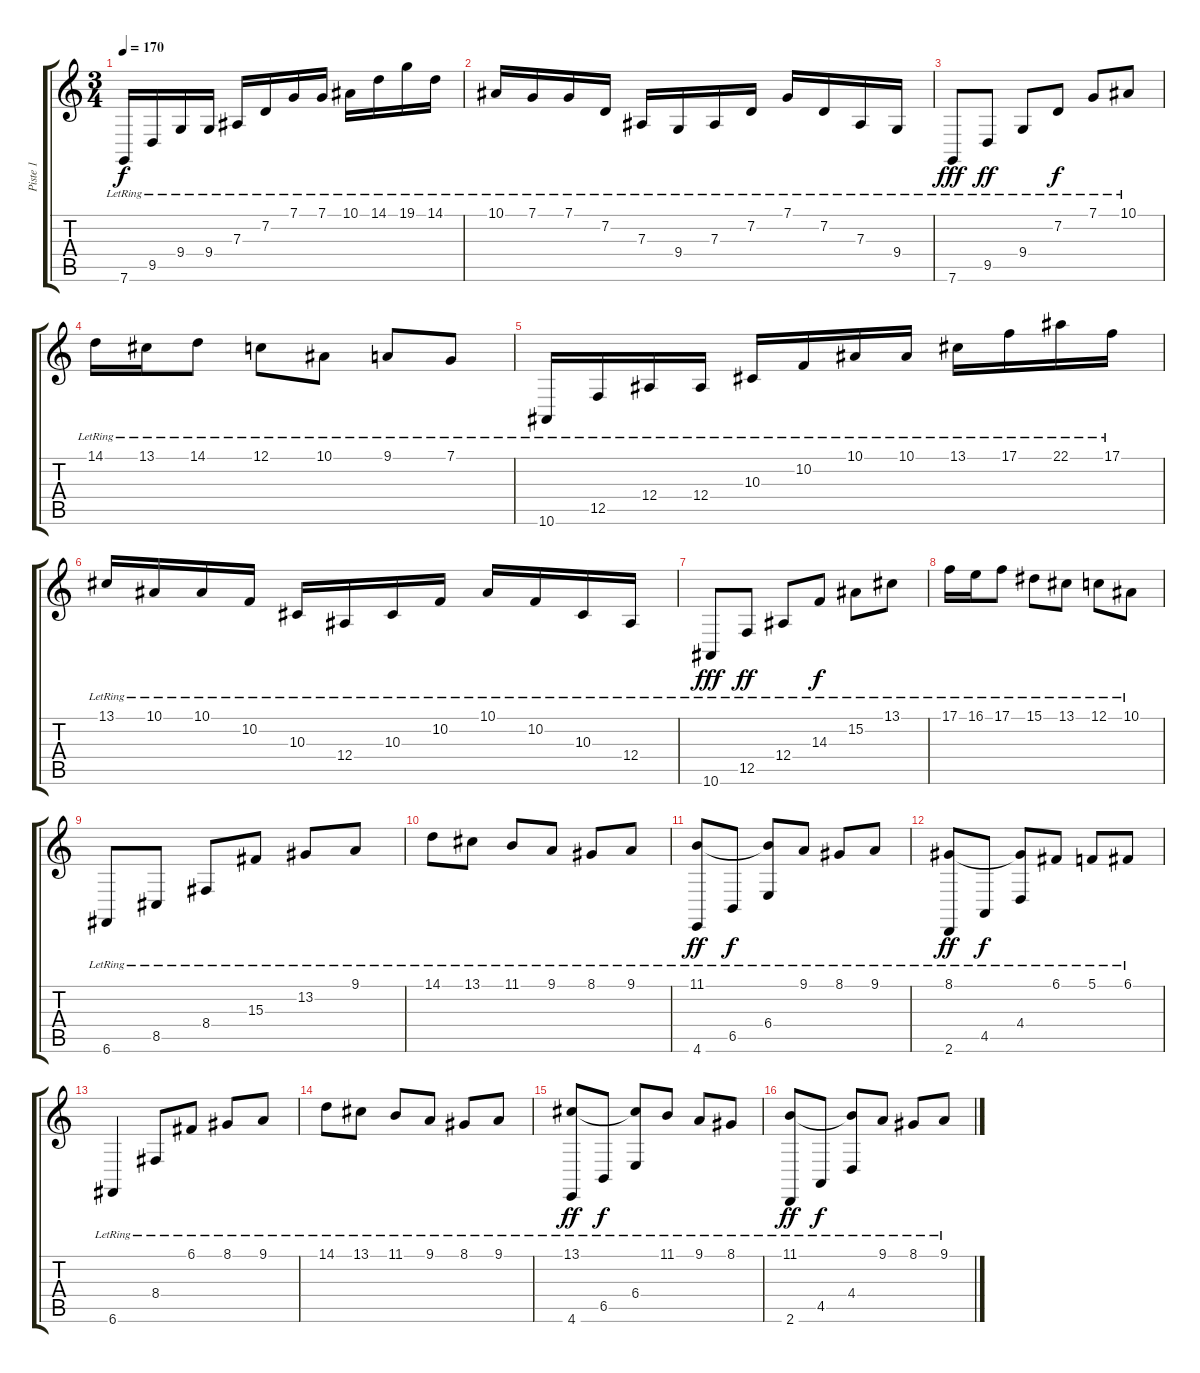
\track ("Piste 1" "Piste 1") {instrument acousticgrandpiano}
\staff {score tabs}
\tuning (C4 G3 Eb3 Bb2 F2 C2) {hide}
\ts (3 4)
\tempo 170
\clef g2
\ks c
7.6{lr}.16{dy f} 9.5{lr}.16 9.4{lr}.16 9.4{lr}.16 7.3{lr}.16 7.2{lr}.16 7.1{lr}.16 7.1{lr}.16 10.1{lr}.16 14.1{lr}.16 19.1{lr}.16 14.1{lr}.16 |
10.1{lr}.16 7.1{lr}.16 7.1{lr}.16 7.2{lr}.16 7.3{lr}.16 9.4{lr}.16 7.3{lr}.16 7.2{lr}.16 7.1{lr}.16 7.2{lr}.16 7.3{lr}.16 9.4{lr}.16 |
7.6{lr}.8{dy fff} 9.5{lr}.8{dy ff} 9.4{lr}.8 7.2{lr}.8{dy f} 7.1{lr}.8 10.1{lr}.8 |
14.1{lr}.16 13.1{lr}.16 14.1{lr}.8 12.1{lr}.8 10.1{lr}.8 9.1{lr}.8 7.1{lr}.8 |
10.6{lr}.16 12.5{lr}.16 12.4{lr}.16 12.4{lr}.16 10.3{lr}.16 10.2{lr}.16 10.1{lr}.16 10.1{lr}.16 13.1{lr}.16 17.1{lr}.16 22.1{lr}.16 17.1{lr}.16 |
13.1{lr}.16 10.1{lr}.16 10.1{lr}.16 10.2{lr}.16 10.3{lr}.16 12.4{lr}.16 10.3{lr}.16 10.2{lr}.16 10.1{lr}.16 10.2{lr}.16 10.3{lr}.16 12.4{lr}.16 |
10.6{lr}.8{dy fff} 12.5{lr}.8{dy ff} 12.4{lr}.8 14.3{lr}.8{dy f} 15.2{lr}.8 13.1{lr}.8 |
17.1{lr}.16 16.1{lr}.16 17.1{lr}.8 15.1{lr}.8 13.1{lr}.8 12.1{lr}.8 10.1{lr}.8 |
6.6{lr}.8 8.5{lr}.8 8.4{lr}.8 15.3{lr}.8 13.2{lr}.8 9.1{lr}.8 |
14.1{lr}.8 13.1{lr}.8 11.1{lr}.8 9.1{lr}.8 8.1{lr}.8 9.1{lr}.8 |
(11.1{lr} 4.6{lr}).8{dy ff} 6.5{lr}.8{dy f} (11.1{t} 6.4{lr}).8 9.1{lr}.8 8.1{lr}.8 9.1{lr}.8 |
(8.1{lr} 2.6{lr}).8{dy ff} 4.5{lr}.8{dy f} (8.1{t} 4.4{lr}).8 6.1{lr}.8 5.1{lr}.8 6.1{lr}.8 |
6.6{lr}.4 8.4{lr}.8 6.1{lr}.8 8.1{lr}.8 9.1{lr}.8 |
14.1{lr}.8 13.1{lr}.8 11.1{lr}.8 9.1{lr}.8 8.1{lr}.8 9.1{lr}.8 |
(13.1{lr} 4.6{lr}).8{dy ff} 6.5{lr}.8{dy f} (13.1{t} 6.4{lr}).8 11.1{lr}.8 9.1{lr}.8 8.1{lr}.8 |
(11.1{lr} 2.6{lr}).8{dy ff} 4.5{lr}.8{dy f} (11.1{t} 4.4{lr}).8 9.1{lr}.8 8.1{lr}.8 9.1{lr}.8
